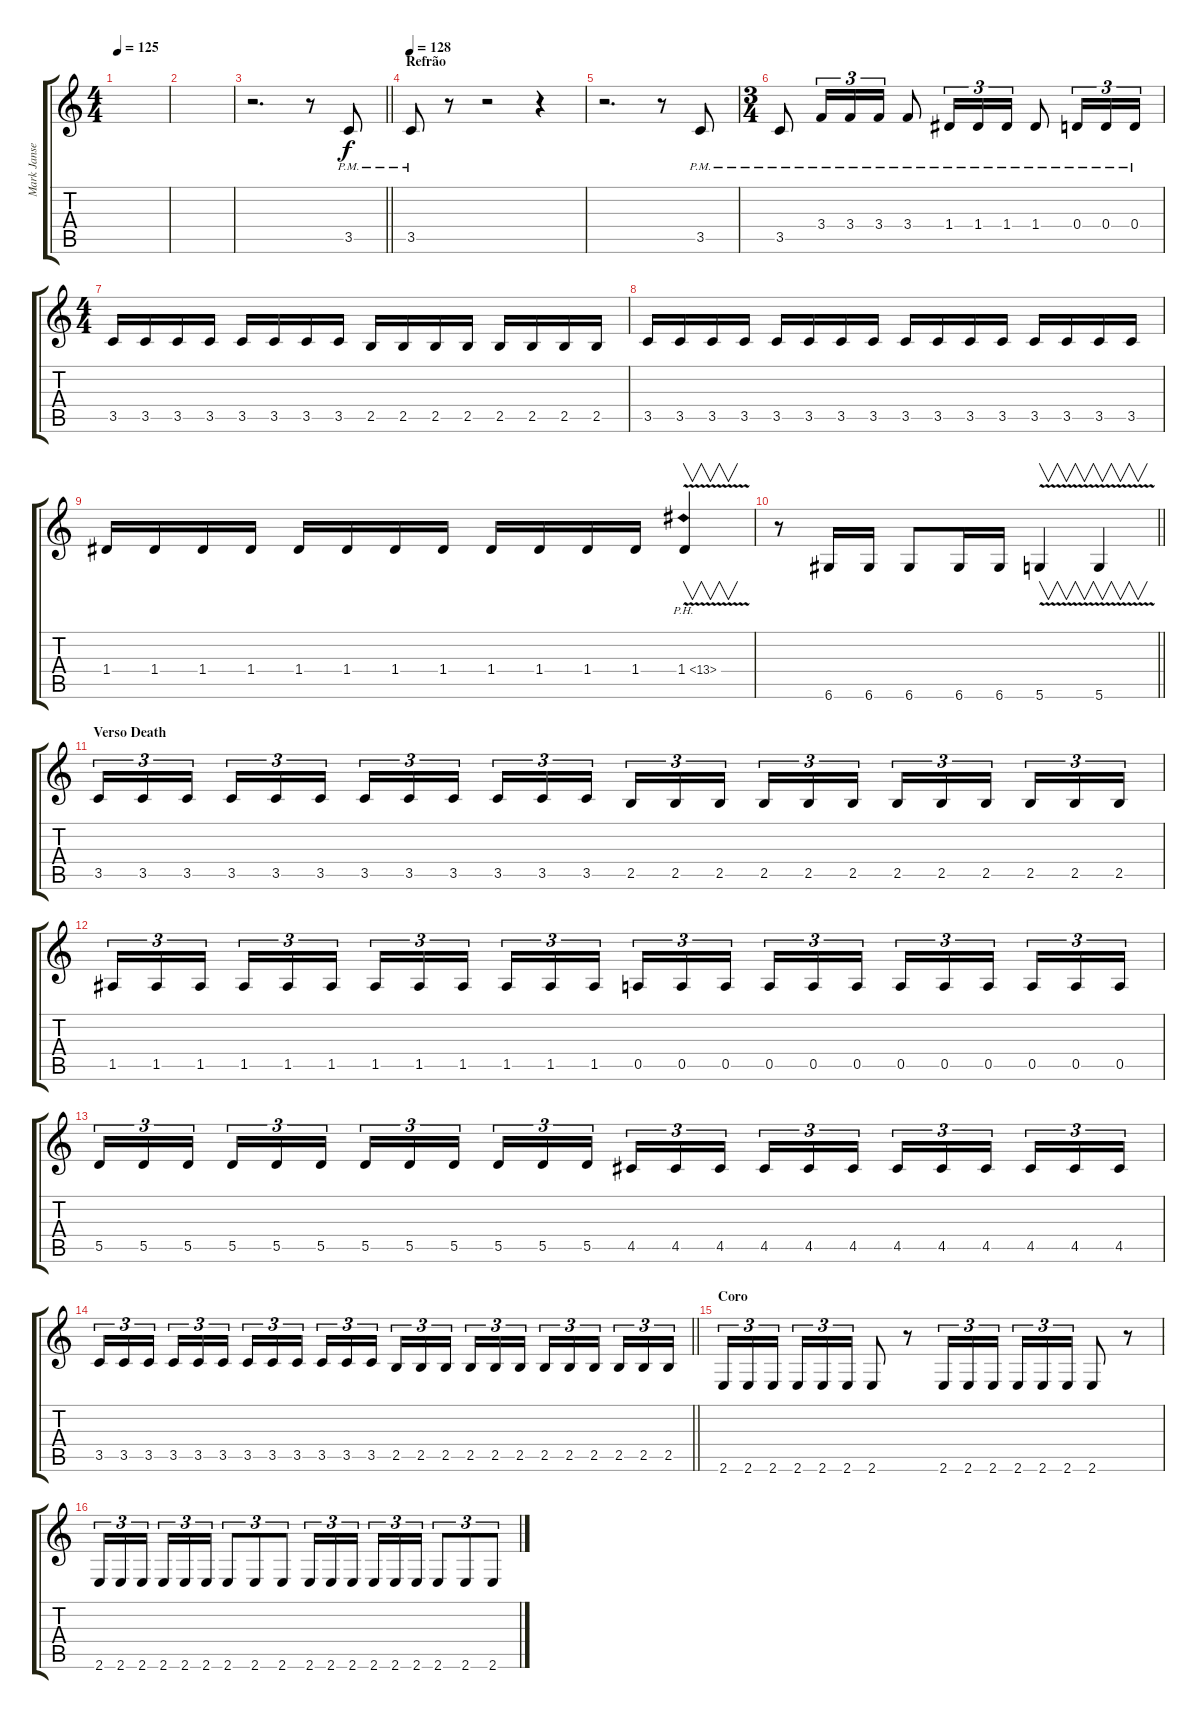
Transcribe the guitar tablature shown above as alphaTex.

\track ("Mark Jansen" "Mark Janse") {instrument distortionguitar}
\staff {score tabs}
\tuning (E4 B3 G3 D3 A2 D2) {hide}
\ts (4 4)
\tempo 125
\clef g2
\ks c
|
|
\barLineRight lightlight
r.2{d} r.8 3.5{pm}.8 |
\section ("" "Refrão")
\tempo 128
3.5{pm}.8 r.8 r.2 r.4 |
r.2{d} r.8 3.5{pm}.8 |
\ts (3 4)
3.5{pm}.8 3.4{pm}.16{tu (3 2)} 3.4{pm}.16{tu (3 2)} 3.4{pm}.16{tu (3 2)} 3.4{pm}.8 1.4{pm}.16{tu (3 2)} 1.4{pm}.16{tu (3 2)} 1.4{pm}.16{tu (3 2)} 1.4{pm}.8 0.4{pm}.16{tu (3 2)} 0.4{pm}.16{tu (3 2)} 0.4{pm}.16{tu (3 2)} |
\ts (4 4)
3.5.16 3.5.16 3.5.16 3.5.16 3.5.16 3.5.16 3.5.16 3.5.16 2.5.16 2.5.16 2.5.16 2.5.16 2.5.16 2.5.16 2.5.16 2.5.16 |
3.5.16 3.5.16 3.5.16 3.5.16 3.5.16 3.5.16 3.5.16 3.5.16 3.5.16 3.5.16 3.5.16 3.5.16 3.5.16 3.5.16 3.5.16 3.5.16 |
1.4.16 1.4.16 1.4.16 1.4.16 1.4.16 1.4.16 1.4.16 1.4.16 1.4.16 1.4.16 1.4.16 1.4.16 1.4{ph 12 v}.4{v} |
\barLineRight lightlight
r.8 6.6.16 6.6.16 6.6.8 6.6.16 6.6.16 5.6{v}.4{v} 5.6{v}.4{v} |
\section ("" "Verso Death")
3.5.16{tu (3 2)} 3.5.16{tu (3 2)} 3.5.16{tu (3 2) beam splitsecondary} 3.5.16{tu (3 2)} 3.5.16{tu (3 2)} 3.5.16{tu (3 2)} 3.5.16{tu (3 2)} 3.5.16{tu (3 2)} 3.5.16{tu (3 2) beam splitsecondary} 3.5.16{tu (3 2)} 3.5.16{tu (3 2)} 3.5.16{tu (3 2)} 2.5.16{tu (3 2)} 2.5.16{tu (3 2)} 2.5.16{tu (3 2) beam splitsecondary} 2.5.16{tu (3 2)} 2.5.16{tu (3 2)} 2.5.16{tu (3 2)} 2.5.16{tu (3 2)} 2.5.16{tu (3 2)} 2.5.16{tu (3 2) beam splitsecondary} 2.5.16{tu (3 2)} 2.5.16{tu (3 2)} 2.5.16{tu (3 2)} |
1.5.16{tu (3 2)} 1.5.16{tu (3 2)} 1.5.16{tu (3 2) beam splitsecondary} 1.5.16{tu (3 2)} 1.5.16{tu (3 2)} 1.5.16{tu (3 2)} 1.5.16{tu (3 2)} 1.5.16{tu (3 2)} 1.5.16{tu (3 2) beam splitsecondary} 1.5.16{tu (3 2)} 1.5.16{tu (3 2)} 1.5.16{tu (3 2)} 0.5.16{tu (3 2)} 0.5.16{tu (3 2)} 0.5.16{tu (3 2) beam splitsecondary} 0.5.16{tu (3 2)} 0.5.16{tu (3 2)} 0.5.16{tu (3 2)} 0.5.16{tu (3 2)} 0.5.16{tu (3 2)} 0.5.16{tu (3 2) beam splitsecondary} 0.5.16{tu (3 2)} 0.5.16{tu (3 2)} 0.5.16{tu (3 2)} |
5.5.16{tu (3 2)} 5.5.16{tu (3 2)} 5.5.16{tu (3 2) beam splitsecondary} 5.5.16{tu (3 2)} 5.5.16{tu (3 2)} 5.5.16{tu (3 2)} 5.5.16{tu (3 2)} 5.5.16{tu (3 2)} 5.5.16{tu (3 2) beam splitsecondary} 5.5.16{tu (3 2)} 5.5.16{tu (3 2)} 5.5.16{tu (3 2)} 4.5.16{tu (3 2)} 4.5.16{tu (3 2)} 4.5.16{tu (3 2) beam splitsecondary} 4.5.16{tu (3 2)} 4.5.16{tu (3 2)} 4.5.16{tu (3 2)} 4.5.16{tu (3 2)} 4.5.16{tu (3 2)} 4.5.16{tu (3 2) beam splitsecondary} 4.5.16{tu (3 2)} 4.5.16{tu (3 2)} 4.5.16{tu (3 2)} |
\barLineRight lightlight
3.5.16{tu (3 2)} 3.5.16{tu (3 2)} 3.5.16{tu (3 2) beam splitsecondary} 3.5.16{tu (3 2)} 3.5.16{tu (3 2)} 3.5.16{tu (3 2)} 3.5.16{tu (3 2)} 3.5.16{tu (3 2)} 3.5.16{tu (3 2) beam splitsecondary} 3.5.16{tu (3 2)} 3.5.16{tu (3 2)} 3.5.16{tu (3 2)} 2.5.16{tu (3 2)} 2.5.16{tu (3 2)} 2.5.16{tu (3 2) beam splitsecondary} 2.5.16{tu (3 2)} 2.5.16{tu (3 2)} 2.5.16{tu (3 2)} 2.5.16{tu (3 2)} 2.5.16{tu (3 2)} 2.5.16{tu (3 2) beam splitsecondary} 2.5.16{tu (3 2)} 2.5.16{tu (3 2)} 2.5.16{tu (3 2)} |
\section ("" "Coro")
2.6.16{tu (3 2)} 2.6.16{tu (3 2)} 2.6.16{tu (3 2) beam splitsecondary} 2.6.16{tu (3 2)} 2.6.16{tu (3 2)} 2.6.16{tu (3 2)} 2.6.8 r.8 2.6.16{tu (3 2)} 2.6.16{tu (3 2)} 2.6.16{tu (3 2) beam splitsecondary} 2.6.16{tu (3 2)} 2.6.16{tu (3 2)} 2.6.16{tu (3 2)} 2.6.8 r.8 |
2.6.16{tu (3 2)} 2.6.16{tu (3 2)} 2.6.16{tu (3 2) beam splitsecondary} 2.6.16{tu (3 2)} 2.6.16{tu (3 2)} 2.6.16{tu (3 2)} 2.6.8{tu (3 2)} 2.6.8{tu (3 2)} 2.6.8{tu (3 2)} 2.6.16{tu (3 2)} 2.6.16{tu (3 2)} 2.6.16{tu (3 2) beam splitsecondary} 2.6.16{tu (3 2)} 2.6.16{tu (3 2)} 2.6.16{tu (3 2)} 2.6.8{tu (3 2)} 2.6.8{tu (3 2)} 2.6.8{tu (3 2)}
